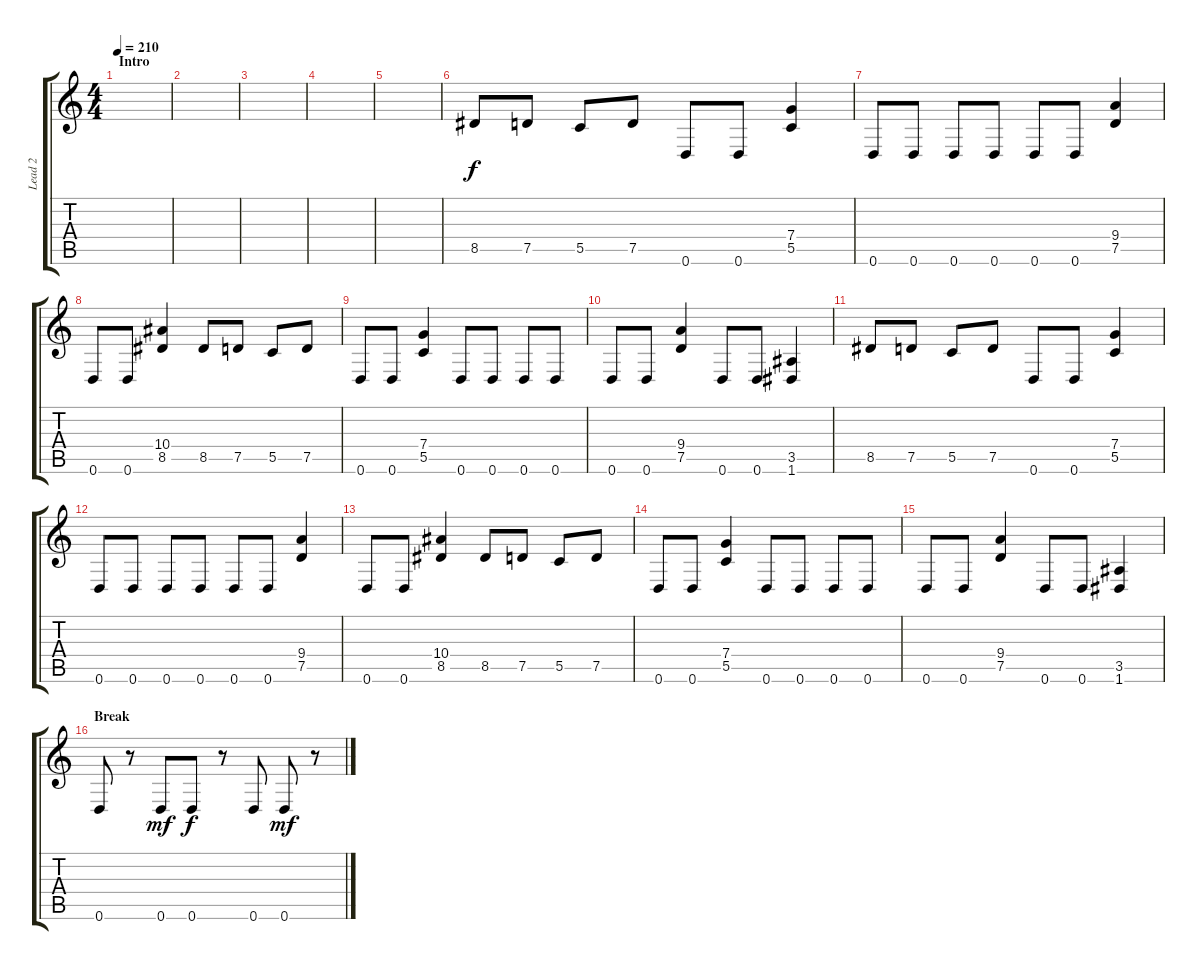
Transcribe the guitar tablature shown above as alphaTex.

\track ("Lead 2" "Lead 2") {instrument overdrivenguitar}
\staff {score tabs}
\tuning (D4 A3 F3 C3 G2 D2) {hide}
\ts (4 4)
\section ("" "Intro")
\tempo 210
\clef g2
\ks c
|
|
|
|
|
8.5.8 7.5.8 5.5.8 7.5.8 0.6.8 0.6.8 (7.4 5.5).4 |
0.6.8 0.6.8 0.6.8 0.6.8 0.6.8 0.6.8 (9.4 7.5).4 |
0.6.8 0.6.8 (10.4 8.5).4 8.5.8 7.5.8 5.5.8 7.5.8 |
0.6.8 0.6.8 (7.4 5.5).4 0.6.8 0.6.8 0.6.8 0.6.8 |
0.6.8 0.6.8 (9.4 7.5).4 0.6.8 0.6.8 (3.5 1.6).4 |
8.5.8 7.5.8 5.5.8 7.5.8 0.6.8 0.6.8 (7.4 5.5).4 |
0.6.8 0.6.8 0.6.8 0.6.8 0.6.8 0.6.8 (9.4 7.5).4 |
0.6.8 0.6.8 (10.4 8.5).4 8.5.8 7.5.8 5.5.8 7.5.8 |
0.6.8 0.6.8 (7.4 5.5).4 0.6.8 0.6.8 0.6.8 0.6.8 |
0.6.8 0.6.8 (9.4 7.5).4 0.6.8 0.6.8 (3.5 1.6).4 |
\section ("" "Break")
0.6.8 r.8 0.6.8{dy mf} 0.6.8{dy f} r.8 0.6.8 0.6.8{dy mf} r.8
